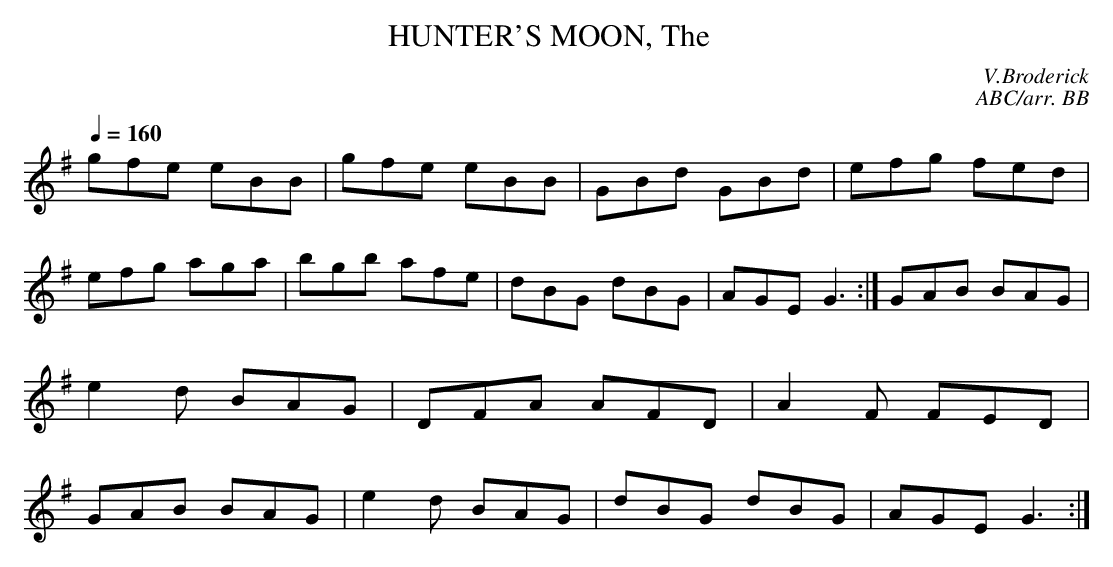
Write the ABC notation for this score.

X:1
T:HUNTER'S MOON, The  \
C:V.Broderick\
C:ABC/arr. BB\
M:6/8\
L:1/8\
Q:1/4=160\
K:G\
gfe eBB|gfe eBB|GBd GBd|efg fed|\
efg aga|bgb afe|dBG dBG|AGE G3:|\
GAB BAG|e2d BAG|DFA AFD|A2F FED|\
GAB BAG|e2d BAG|dBG dBG|AGE G3:|\
\
\
